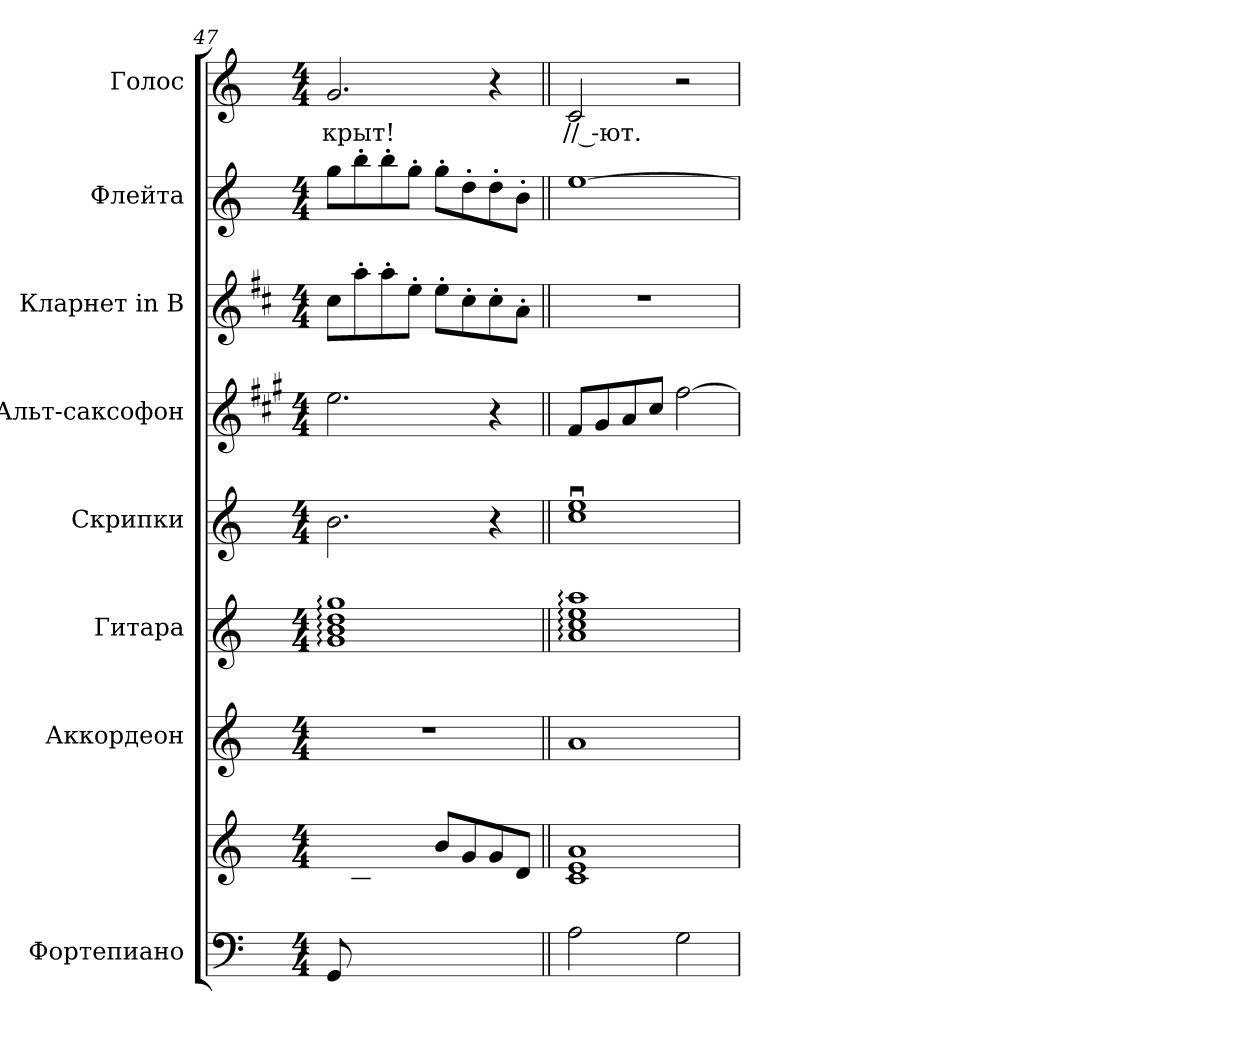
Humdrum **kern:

**kern	**kern	**kern	**kern	**kern	**kern	**kern	**kern	**kern	**text
*part8	*part8	*part7	*part6	*part5	*part4	*part3	*part2	*part1	*part1
*staff9	*staff8	*staff7	*staff6	*staff5	*staff4	*staff3	*staff2	*staff1	*staff1
*I"Фортепиано	*	*I"Аккордеон	*I"Гитара	*I"Скрипки	*I"Альт-саксофон	*I"Кларнет in B	*I"Флейта	*I"Голос	*
*clefF4	*clefG2	*clefG2	*clefG2	*clefG2	*clefG2	*clefG2	*clefG2	*clefG2	*
*	*	*	*ITrd7c12	*	*ITrd5c9	*ITrd1c2	*	*	*
*k[]	*k[]	*k[]	*k[]	*k[]	*k[]	*k[]	*k[]	*k[]	*
*C:	*C:	*C:	*C:	*C:	*C:	*C:	*C:	*C:	*
*M4/4	*M4/4	*M4/4	*M4/4	*M4/4	*M4/4	*M4/4	*M4/4	*M4/4	*
=47	=47	=47	=47	=47	=47	=47	=47	=47	=47
*^	*	*	*	*	*	*	*	*	*
!	!	!	!	!	!	!	!	!	!	!LO:LY:b:color=#000000
8GGi/L	1ryy	8ryy	1r	1Gi: 1Bi: 1di: 1gi:	2.bi\	2.gi\	8bi\L	8ggi\L	2.gi/	крыт!
2..ryy	.	8Bi\	.	.	.	.	8gg'i\	8bb'i\	.	.
.	.	8di\	.	.	.	.	8gg'i\	8bb'i\	.	.
.	.	8gi\J	.	.	.	.	8dd'i\J	8gg'i\J	.	.
.	.	8bi/L	.	.	.	.	8dd'i\L	8gg'i\L	.	.
.	.	8gi/	.	.	.	.	8b'i\	8dd'i\	.	.
.	.	8gi/	.	.	4r	4r	8b'i\	8dd'i\	4r	.
.	.	8di/J	.	.	.	.	8g'i\J	8b'i\J	.	.
*v	*v	*	*	*	*	*	*	*	*	*
!!LO:LB:g=z
=48||	=48||	=48||	=48||	=48||	=48||	=48||	=48||	=48||	=48||
!	!	!	!	!	!	!	!	!	!LO:LY:b:color=#000000
2Ai\	1ci 1ei 1ai	1ai	1Ai: 1ci: 1ei: 1ai:	1cciu 1eeiu	8Ai/L	1r	[>1eei	2ci/	// -ют.
.	.	.	.	.	8Bi/	.	.	.	.
.	.	.	.	.	8ci/	.	.	.	.
.	.	.	.	.	8ei/J	.	.	.	.
2Gi\	.	.	.	.	[>2ai\	.	.	2r	.
=	=	=	=	=	=	=	=	=	=
*-	*-	*-	*-	*-	*-	*-	*-	*-	*-
